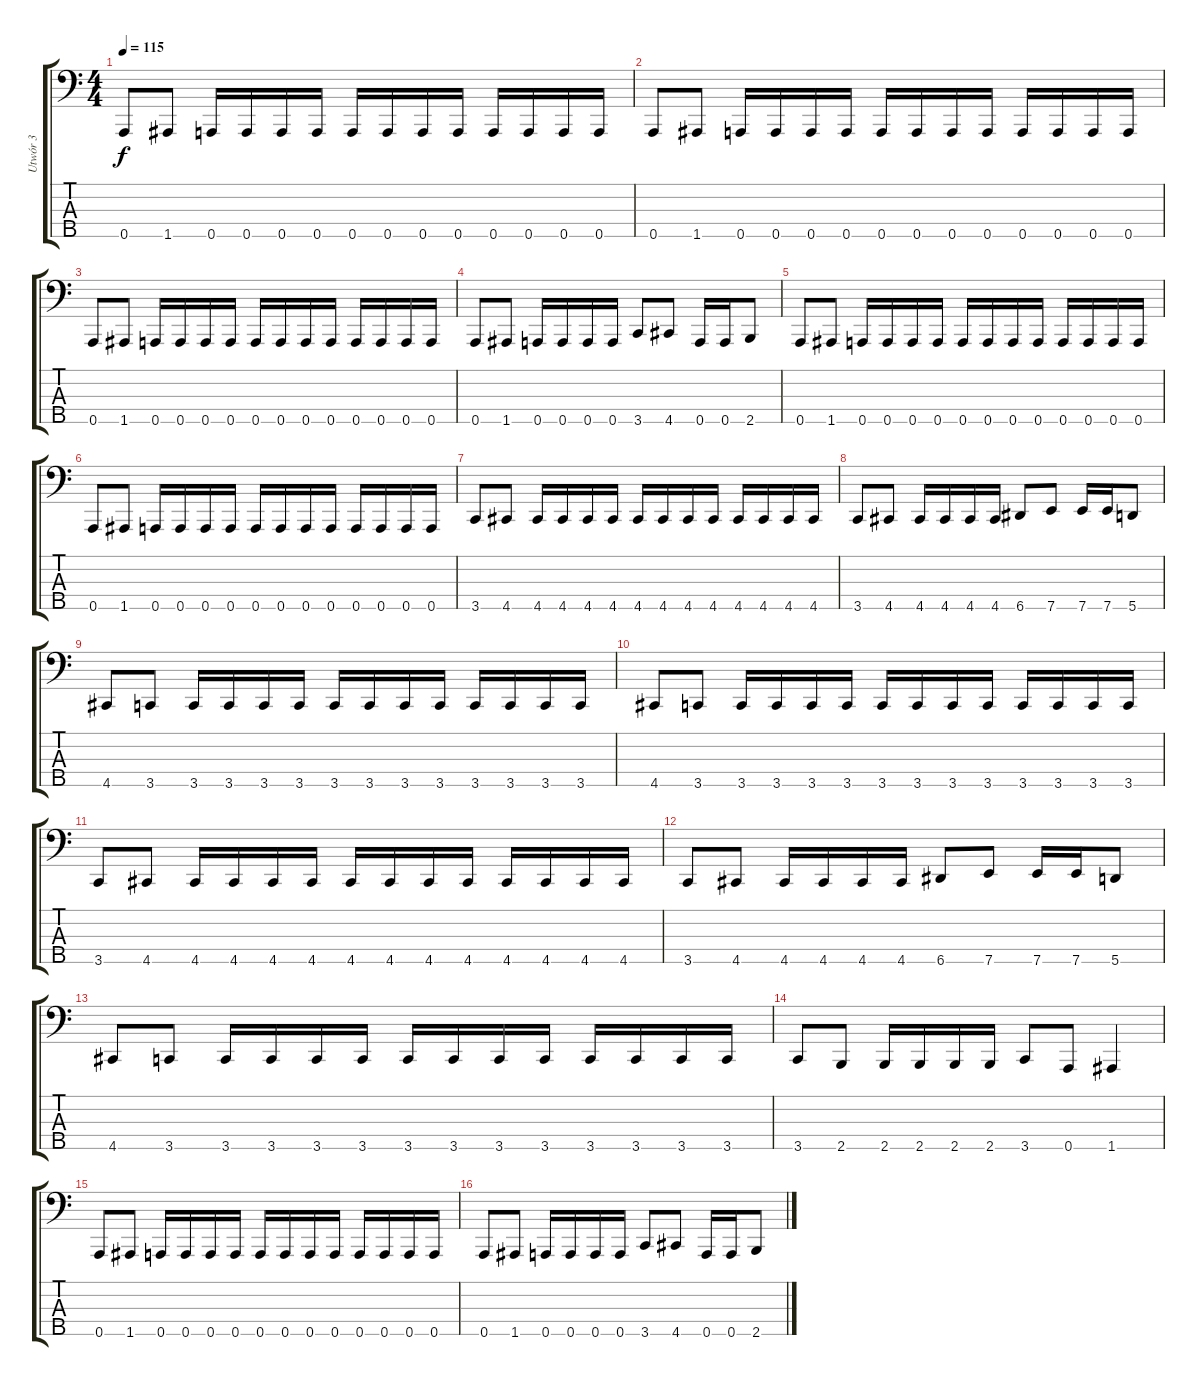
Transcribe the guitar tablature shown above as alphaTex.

\track ("Utwór 3" "Utwór 3") {instrument electricbassfinger}
\staff {score tabs}
\tuning (F2 C2 G1 D1 A0) {hide}
\ts (4 4)
\tempo 115
\clef f4
\ks c
0.5.8{dy f} 1.5.8 0.5.16 0.5.16 0.5.16 0.5.16 0.5.16 0.5.16 0.5.16 0.5.16 0.5.16 0.5.16 0.5.16 0.5.16 |
0.5.8 1.5.8 0.5.16 0.5.16 0.5.16 0.5.16 0.5.16 0.5.16 0.5.16 0.5.16 0.5.16 0.5.16 0.5.16 0.5.16 |
0.5.8 1.5.8 0.5.16 0.5.16 0.5.16 0.5.16 0.5.16 0.5.16 0.5.16 0.5.16 0.5.16 0.5.16 0.5.16 0.5.16 |
0.5.8 1.5.8 0.5.16 0.5.16 0.5.16 0.5.16 3.5.8 4.5.8 0.5.16 0.5.16 2.5.8 |
0.5.8 1.5.8 0.5.16 0.5.16 0.5.16 0.5.16 0.5.16 0.5.16 0.5.16 0.5.16 0.5.16 0.5.16 0.5.16 0.5.16 |
0.5.8 1.5.8 0.5.16 0.5.16 0.5.16 0.5.16 0.5.16 0.5.16 0.5.16 0.5.16 0.5.16 0.5.16 0.5.16 0.5.16 |
3.5.8 4.5.8 4.5.16 4.5.16 4.5.16 4.5.16 4.5.16 4.5.16 4.5.16 4.5.16 4.5.16 4.5.16 4.5.16 4.5.16 |
3.5.8 4.5.8 4.5.16 4.5.16 4.5.16 4.5.16 6.5.8 7.5.8 7.5.16 7.5.16 5.5.8 |
4.5.8 3.5.8 3.5.16 3.5.16 3.5.16 3.5.16 3.5.16 3.5.16 3.5.16 3.5.16 3.5.16 3.5.16 3.5.16 3.5.16 |
4.5.8 3.5.8 3.5.16 3.5.16 3.5.16 3.5.16 3.5.16 3.5.16 3.5.16 3.5.16 3.5.16 3.5.16 3.5.16 3.5.16 |
3.5.8 4.5.8 4.5.16 4.5.16 4.5.16 4.5.16 4.5.16 4.5.16 4.5.16 4.5.16 4.5.16 4.5.16 4.5.16 4.5.16 |
3.5.8 4.5.8 4.5.16 4.5.16 4.5.16 4.5.16 6.5.8 7.5.8 7.5.16 7.5.16 5.5.8 |
4.5.8 3.5.8 3.5.16 3.5.16 3.5.16 3.5.16 3.5.16 3.5.16 3.5.16 3.5.16 3.5.16 3.5.16 3.5.16 3.5.16 |
3.5.8 2.5.8 2.5.16 2.5.16 2.5.16 2.5.16 3.5.8 0.5.8 1.5.4 |
0.5.8 1.5.8 0.5.16 0.5.16 0.5.16 0.5.16 0.5.16 0.5.16 0.5.16 0.5.16 0.5.16 0.5.16 0.5.16 0.5.16 |
0.5.8 1.5.8 0.5.16 0.5.16 0.5.16 0.5.16 3.5.8 4.5.8 0.5.16 0.5.16 2.5.8
